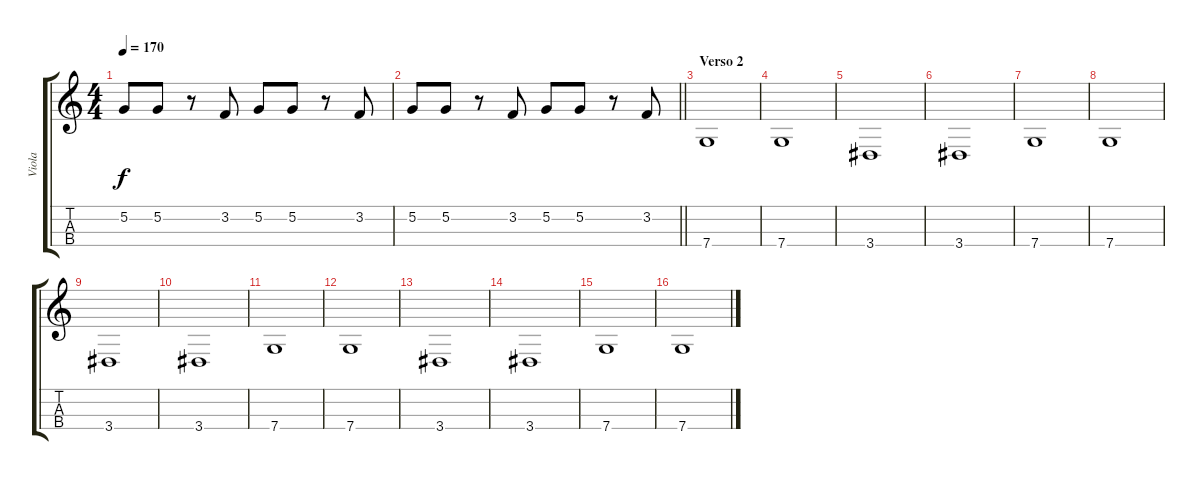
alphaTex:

\track ("Viola" "Viola") {instrument viola}
\staff {score tabs}
\tuning (A4 D4 G3 C3) {hide}
\ts (4 4)
\tempo 170
\clef g2
\ks c
5.2.8{dy f} 5.2.8 r.8 3.2.8 5.2.8 5.2.8 r.8 3.2.8 |
\barLineRight lightlight
5.2.8 5.2.8 r.8 3.2.8 5.2.8 5.2.8 r.8 3.2.8 |
\section ("" "Verso 2")
7.4.1 |
7.4.1 |
3.4.1 |
3.4.1 |
7.4.1 |
7.4.1 |
3.4.1 |
3.4.1 |
7.4.1 |
7.4.1 |
3.4.1 |
3.4.1 |
7.4.1 |
7.4.1
